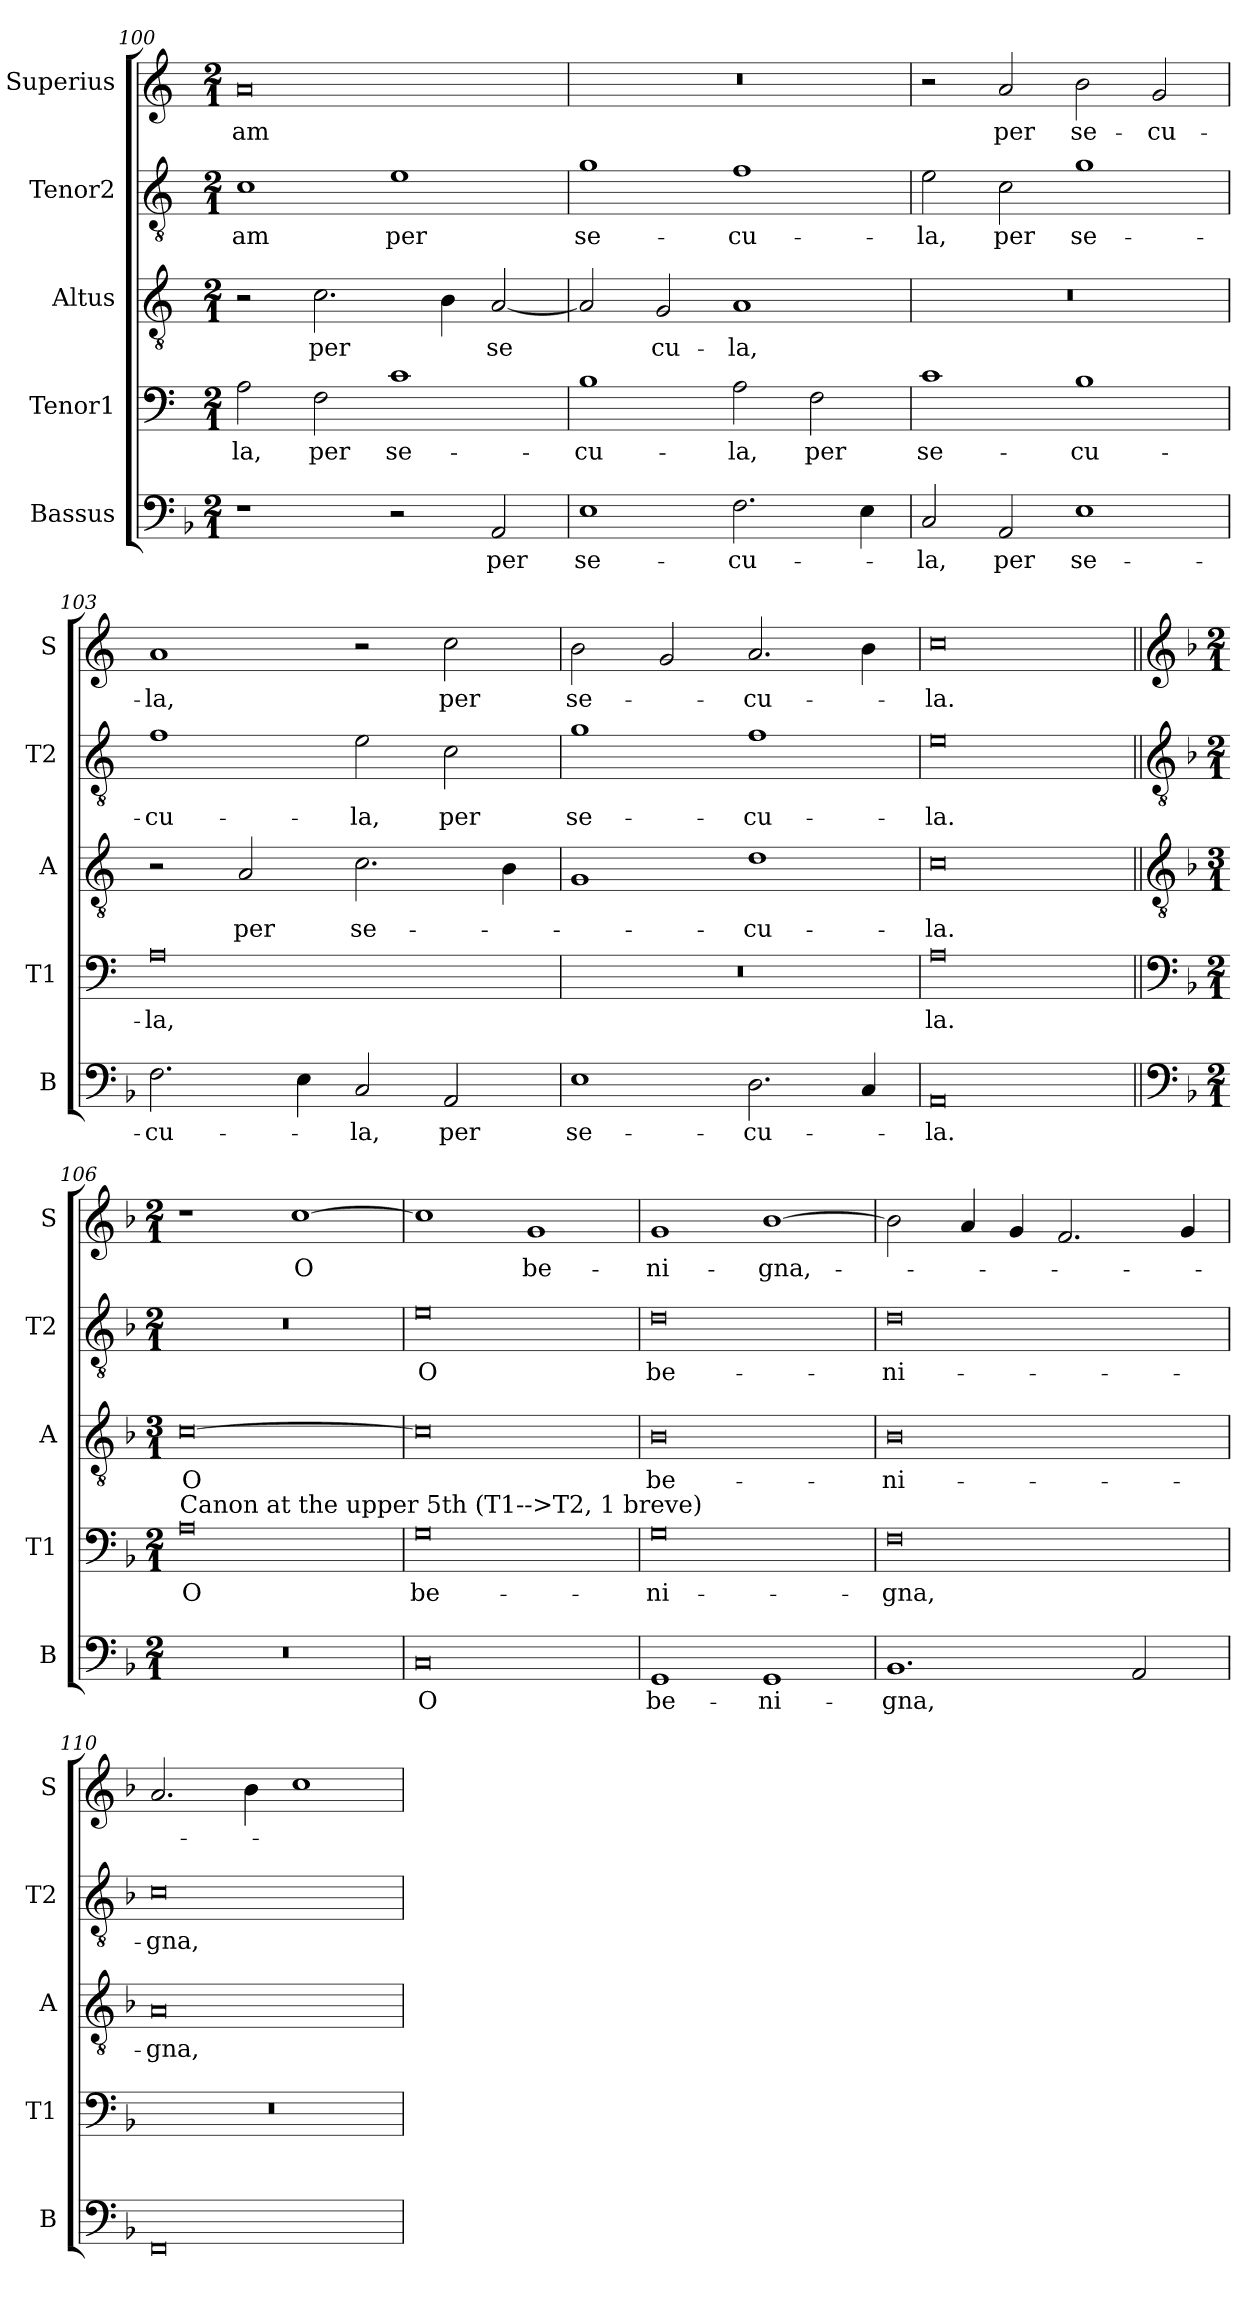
**kern	**text	**kern	**text	**kern	**text	**kern	**text	**kern	**text
*part5	*part5	*part4	*part4	*part3	*part3	*part2	*part2	*part1	*part1
*staff5	*staff5	*staff4	*staff4	*staff3	*staff3	*staff2	*staff2	*staff1	*staff1
*I"Bassus	*	*I"Tenor1	*	*I"Altus	*	*I"Tenor2	*	*I"Superius	*
*I'B	*	*I'T1	*	*I'A	*	*I'T2	*	*I'S	*
*clefF4	*	*clefF4	*	*clefGv2	*	*clefGv2	*	*clefG2	*
*k[b-]	*	*k[]	*	*k[]	*	*k[]	*	*k[]	*
*M2/1	*	*M2/1	*	*M2/1	*	*M2/1	*	*M2/1	*
=100	=100	=100	=100	=100	=100	=100	=100	=100	=100
1r	.	2A\	-la,	2r	.	1c	-am	0a	-am
.	.	2F\	per	2.c\	per	.	.	.	.
2r	.	1c	se-	.	.	1e	per	.	.
.	.	.	.	4B\	.	.	.	.	.
2AA/	per	.	.	[2A/	se	.	.	.	.
=101	=101	=101	=101	=101	=101	=101	=101	=101	=101
1E	se-	1B	-cu-	2A/]	.	1g	se-	0r	.
.	.	.	.	2G/	cu-	.	.	.	.
2.F\	-cu-	2A\	-la,	1A	-la,	1f	-cu-	.	.
.	.	2F\	per	.	.	.	.	.	.
4E\	.	.	.	.	.	.	.	.	.
=102	=102	=102	=102	=102	=102	=102	=102	=102	=102
2C/	-la,	1c	se-	0r	.	2e\	-la,	2r	.
2AA/	per	.	.	.	.	2c\	per	2a/	per
1E	se-	1B	-cu-	.	.	1g	se-	2b\	se-
.	.	.	.	.	.	.	.	2g/	-cu-
=103	=103	=103	=103	=103	=103	=103	=103	=103	=103
2.F\	-cu-	0A	-la,	2r	.	1f	-cu-	1a	-la,
.	.	.	.	2A/	per	.	.	.	.
4E\	.	.	.	.	.	.	.	.	.
2C/	-la,	.	.	2.c\	se-	2e\	-la,	2r	.
2AA/	per	.	.	.	.	2c\	per	2cc\	per
.	.	.	.	4B\	.	.	.	.	.
=104	=104	=104	=104	=104	=104	=104	=104	=104	=104
1E	se-	0r	.	1G	.	1g	se-	2b\	se-
.	.	.	.	.	.	.	.	2g/	.
2.D\	-cu-	.	.	1d	-cu-	1f	-cu-	2.a/	-cu-
4C/	.	.	.	.	.	.	.	4b\	.
=105	=105	=105	=105	=105	=105	=105	=105	=105	=105
0AA	-la.	0A	la.	0c	-la.	0e	-la.	0cc	-la.
!!LO:LB:g=z
=106||	=106||	=106||	=106||	=106||	=106||	=106||	=106||	=106||	=106||
*clefF4	*	*clefF4	*	*clefGv2	*	*clefGv2	*	*clefG2	*
*k[b-]	*	*k[b-]	*	*k[b-]	*	*k[b-]	*	*k[b-]	*
*M2/1	*	*M2/1	*	*M3/1	*	*M2/1	*	*M2/1	*
!	!	!LO:TX:a:t=Canon at the upper 5th (T1-->T2, 1 breve)	!	!	!	!	!	!	!
0r	.	0A	O	[0c	O	0r	.	1r	.
.	.	.	.	.	.	.	.	[1cc	O
=107	=107	=107	=107	=107	=107	=107	=107	=107	=107
0C	O	0G	be-	0c]	.	0e	O	1cc]	.
.	.	.	.	.	.	.	.	1g	be-
=108	=108	=108	=108	=108	=108	=108	=108	=108	=108
1GG	be-	0G	-ni-	0B-	be-	0d	be-	1g	-ni-
1GG	-ni-	.	.	.	.	.	.	[1b-	-gna,-
=109	=109	=109	=109	=109	=109	=109	=109	=109	=109
1.BB-	-gna,	0F	-gna,	0B-	-ni-	0d	-ni-	2b-\]	.
.	.	.	.	.	.	.	.	4a/	.
.	.	.	.	.	.	.	.	4g/	.
.	.	.	.	.	.	.	.	2.f/	.
2AA/	.	.	.	.	.	.	.	.	.
.	.	.	.	.	.	.	.	4g/	.
=110	=110	=110	=110	=110	=110	=110	=110	=110	=110
0FF	.	0r	.	0A	-gna,	0c	-gna,	2.a/	.
.	.	.	.	.	.	.	.	4b-\	.
.	.	.	.	.	.	.	.	1cc	.
=	=	=	=	=	=	=	=	=	=
*-	*-	*-	*-	*-	*-	*-	*-	*-	*-
